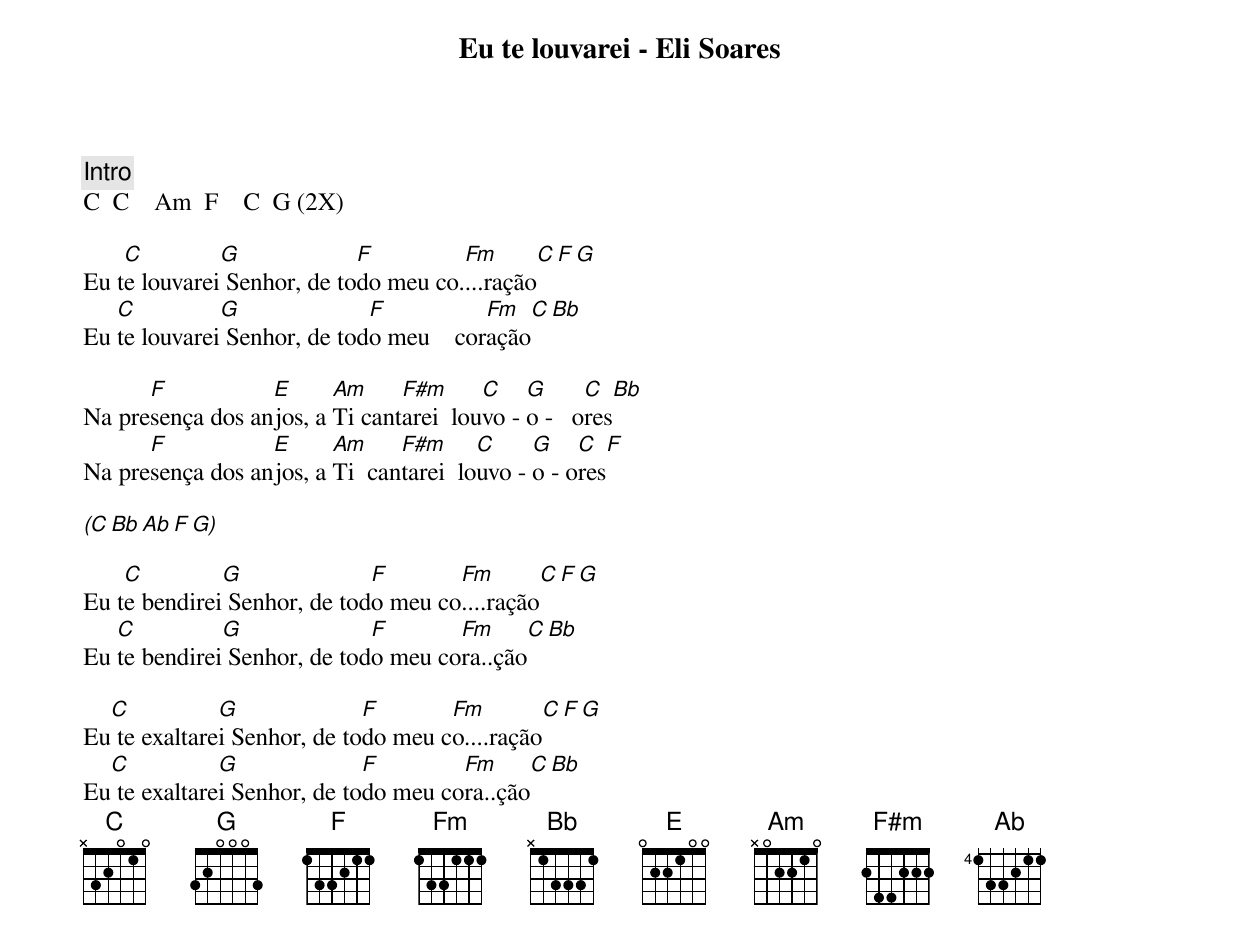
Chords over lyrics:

Eu te louvarei - Eli Soares

Intro
C  C    Am  F    C  G (2X)

    C         G             F         Fm      C        F    G
Eu te louvarei Senhor, de todo meu co....ração
   C          G              F           Fm   C        Bb
Eu te louvarei Senhor, de todo meu    coração

      F           E      Am     F#m      C    G      C    Bb
Na presença dos anjos, a Ti cantarei  louvo - o -   ores
      F           E      Am     F#m      C     G    C    F
Na presença dos anjos, a Ti  cantarei  louvo - o - ores

(C    Bb    Ab    F    G)

    C         G              F       Fm        C        F    G
Eu te bendirei Senhor, de todo meu co....ração
   C          G              F       Fm      C        Bb
Eu te bendirei Senhor, de todo meu cora..ção

  C           G              F       Fm        C        F    G
Eu te exaltarei Senhor, de todo meu co....ração
  C           G              F        Fm     C        Bb
Eu te exaltarei Senhor, de todo meu cora..ção
